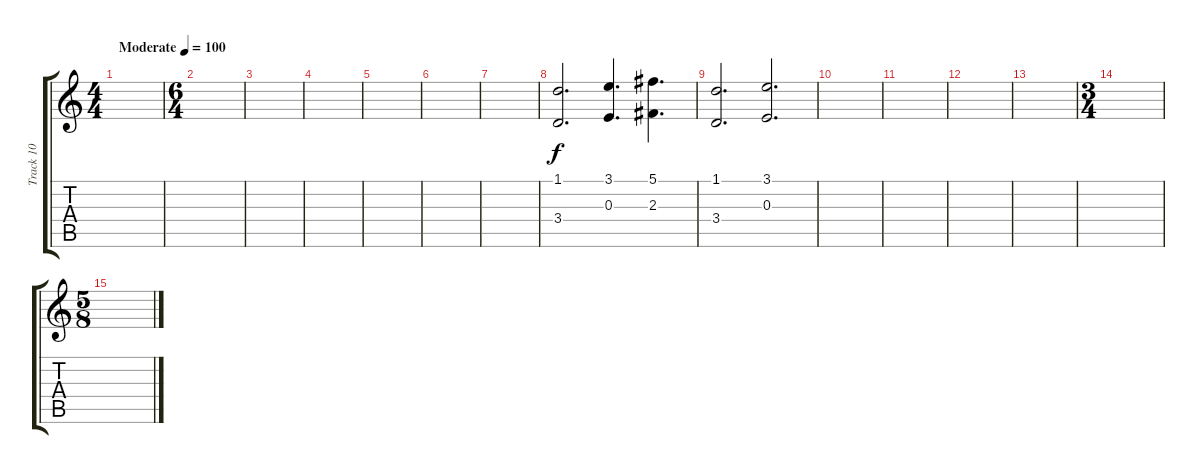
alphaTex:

\track ("Track 10" "Track 10") {instrument distortionguitar}
\staff {score tabs}
\tuning (Db4 Ab3 E3 B2 Gb2 B1) {hide}
\ts (4 4)
\tempo (100 "Moderate")
\clef g2
\ks c
|
\ts (6 4)
|
|
|
|
|
|
(1.1 3.4).2{d} (3.1 0.3).4{d} (5.1 2.3).4{d} |
(1.1 3.4).2{d} (3.1 0.3).2{d} |
|
|
|
|
\ts (3 4)
|
\ts (5 8)
